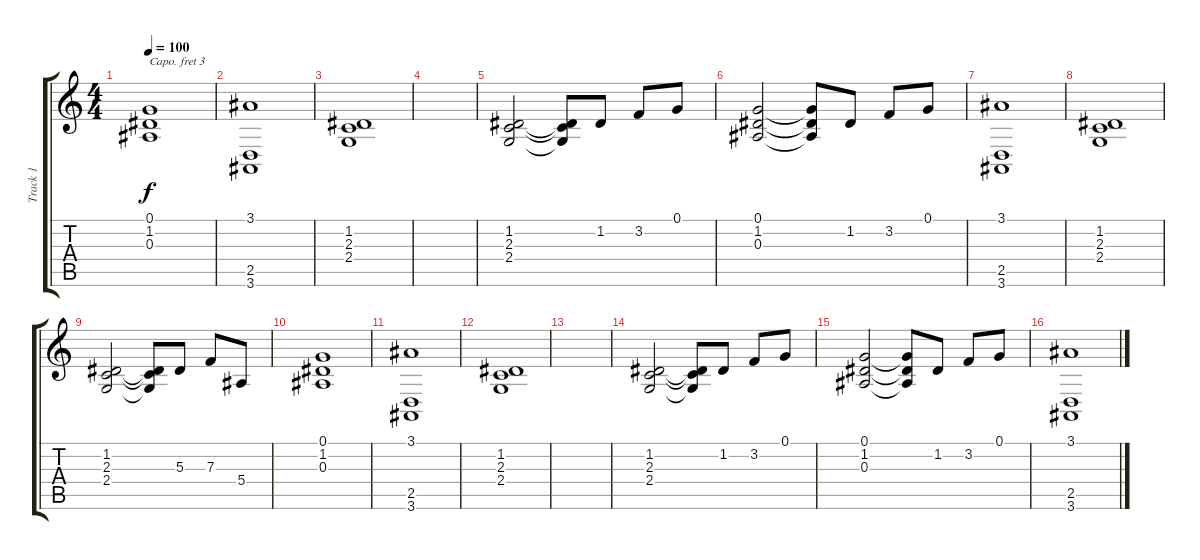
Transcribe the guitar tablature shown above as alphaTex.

\track ("Track 1" "Track 1") {instrument brightacousticpiano}
\staff {score tabs}
\capo 3
\tuning (E4 B3 G3 D3 A2 E2) {hide}
\ts (4 4)
\tempo 100
\clef g2
\ks c
(0.1 1.2 0.3).1{dy f} |
(3.1 2.5 3.6).1 |
(1.2 2.3 2.4).1 |
|
(1.2 2.3 2.4).2 (1.2{t} 2.3{t} 2.4{t}).8 1.2.8 3.2.8 0.1.8 |
(0.1 1.2 0.3).2 (0.1{t} 1.2{t} 0.3{t}).8 1.2.8 3.2.8 0.1.8 |
(3.1 2.5 3.6).1 |
(1.2 2.3 2.4).1 |
(1.2 2.3 2.4).2 (1.2{t} 2.3{t} 2.4{t}).8 5.3.8 7.3.8 5.4.8 |
(0.1 1.2 0.3).1 |
(3.1 2.5 3.6).1 |
(1.2 2.3 2.4).1 |
|
(1.2 2.3 2.4).2 (1.2{t} 2.3{t} 2.4{t}).8 1.2.8 3.2.8 0.1.8 |
(0.1 1.2 0.3).2 (0.1{t} 1.2{t} 0.3{t}).8 1.2.8 3.2.8 0.1.8 |
(3.1 2.5 3.6).1
